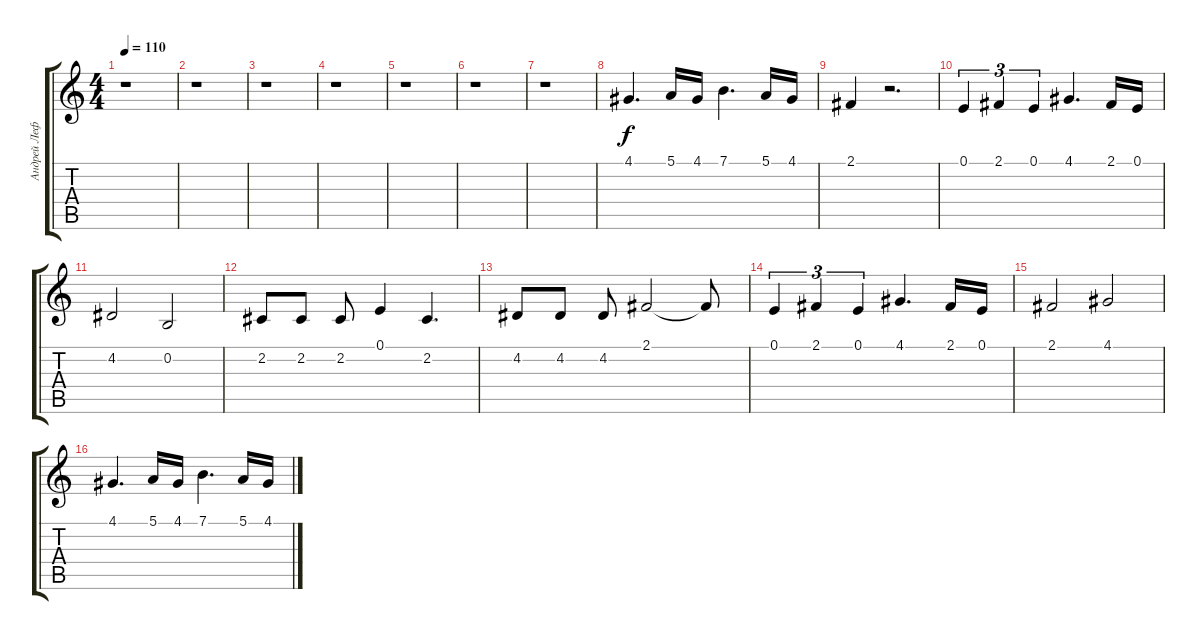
\track ("Андрей Лефлер" "Андрей Леф") {instrument violin}
\staff {score tabs}
\tuning (E4 B3 G3 D3 A2 E2) {hide}
\ts (4 4)
\tempo 110
\clef g2
\ks c
r.1{dy f} |
r.1 |
r.1 |
r.1 |
r.1 |
r.1 |
r.1 |
4.1.4{d} 5.1.16 4.1.16 7.1.4{d} 5.1.16 4.1.16 |
2.1.4 r.2{d} |
0.1.4{tu (3 2)} 2.1.4{tu (3 2)} 0.1.4{tu (3 2)} 4.1.4{d} 2.1.16 0.1.16 |
4.2.2 0.2.2 |
2.2.8 2.2.8 2.2.8 0.1.4 2.2.4{d} |
4.2.8 4.2.8 4.2.8 2.1.2 2.1{t}.8 |
0.1.4{tu (3 2)} 2.1.4{tu (3 2)} 0.1.4{tu (3 2)} 4.1.4{d} 2.1.16 0.1.16 |
2.1.2 4.1.2 |
4.1.4{d} 5.1.16 4.1.16 7.1.4{d} 5.1.16 4.1.16
